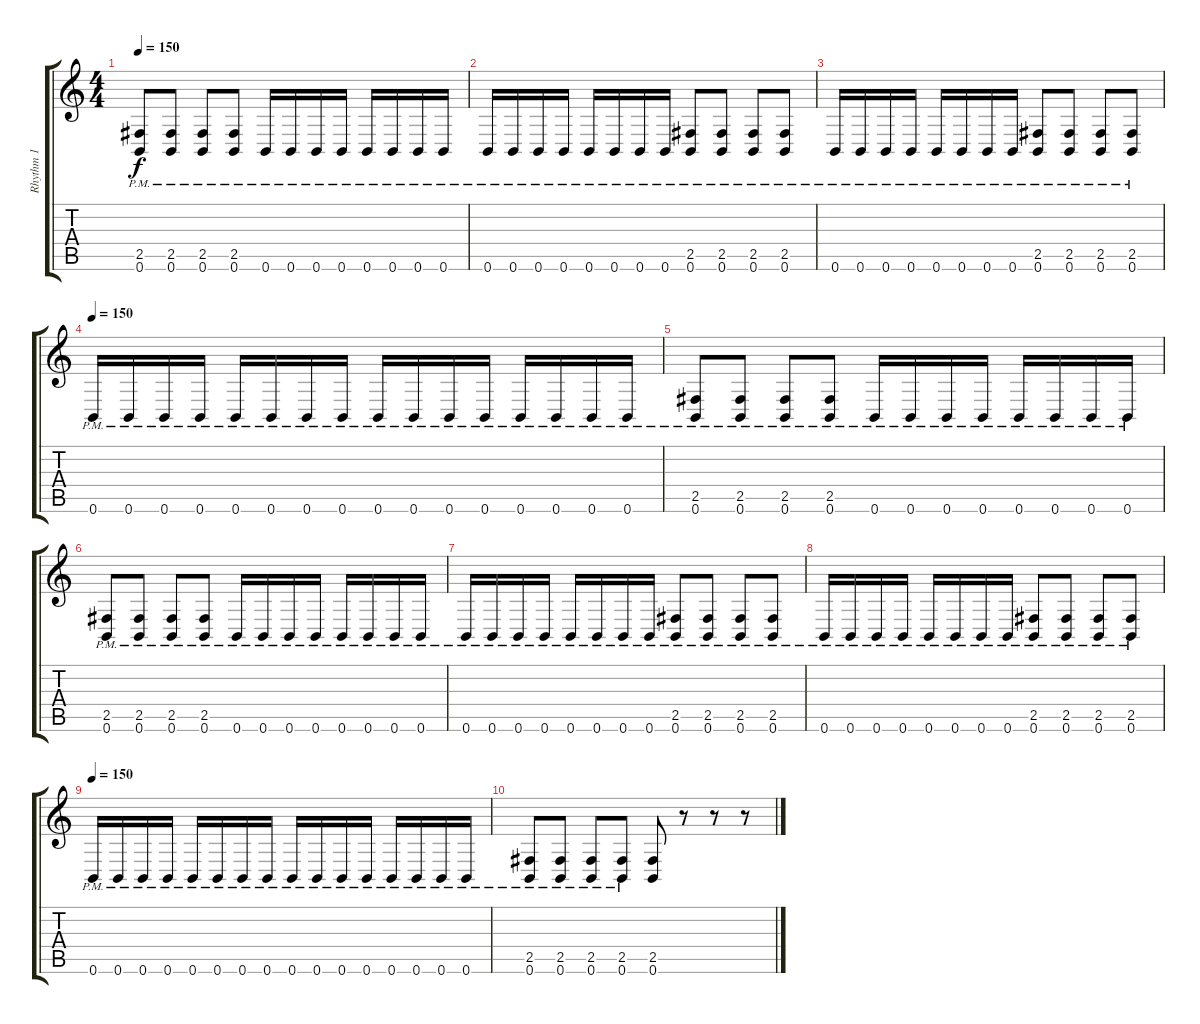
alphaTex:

\track ("Rhythm 1" "Rhythm 1") {instrument distortionguitar}
\staff {score tabs}
\tuning (B3 Gb3 D3 A2 E2 B1) {hide}
\ts (4 4)
\tempo 150
\clef g2
\ks c
(2.5{pm} 0.6{pm}).8{dy f} (2.5{pm} 0.6{pm}).8 (2.5{pm} 0.6{pm}).8 (2.5{pm} 0.6{pm}).8 0.6{pm}.16 0.6{pm}.16 0.6{pm}.16 0.6{pm}.16 0.6{pm}.16 0.6{pm}.16 0.6{pm}.16 0.6{pm}.16 |
0.6{pm}.16 0.6{pm}.16 0.6{pm}.16 0.6{pm}.16 0.6{pm}.16 0.6{pm}.16 0.6{pm}.16 0.6{pm}.16 (2.5{pm} 0.6{pm}).8 (2.5{pm} 0.6{pm}).8 (2.5{pm} 0.6{pm}).8 (2.5{pm} 0.6{pm}).8 |
0.6{pm}.16 0.6{pm}.16 0.6{pm}.16 0.6{pm}.16 0.6{pm}.16 0.6{pm}.16 0.6{pm}.16 0.6{pm}.16 (2.5{pm} 0.6{pm}).8 (2.5{pm} 0.6{pm}).8 (2.5{pm} 0.6{pm}).8 (2.5{pm} 0.6{pm}).8 |
\tempo 150
0.6{pm}.16 0.6{pm}.16 0.6{pm}.16 0.6{pm}.16 0.6{pm}.16 0.6{pm}.16 0.6{pm}.16 0.6{pm}.16 0.6{pm}.16 0.6{pm}.16 0.6{pm}.16 0.6{pm}.16 0.6{pm}.16 0.6{pm}.16 0.6{pm}.16 0.6{pm}.16 |
(2.5{pm} 0.6{pm}).8 (2.5{pm} 0.6{pm}).8 (2.5{pm} 0.6{pm}).8 (2.5{pm} 0.6{pm}).8 0.6{pm}.16 0.6{pm}.16 0.6{pm}.16 0.6{pm}.16 0.6{pm}.16 0.6{pm}.16 0.6{pm}.16 0.6{pm}.16 |
(2.5{pm} 0.6{pm}).8 (2.5{pm} 0.6{pm}).8 (2.5{pm} 0.6{pm}).8 (2.5{pm} 0.6{pm}).8 0.6{pm}.16 0.6{pm}.16 0.6{pm}.16 0.6{pm}.16 0.6{pm}.16 0.6{pm}.16 0.6{pm}.16 0.6{pm}.16 |
0.6{pm}.16 0.6{pm}.16 0.6{pm}.16 0.6{pm}.16 0.6{pm}.16 0.6{pm}.16 0.6{pm}.16 0.6{pm}.16 (2.5{pm} 0.6{pm}).8 (2.5{pm} 0.6{pm}).8 (2.5{pm} 0.6{pm}).8 (2.5{pm} 0.6{pm}).8 |
0.6{pm}.16 0.6{pm}.16 0.6{pm}.16 0.6{pm}.16 0.6{pm}.16 0.6{pm}.16 0.6{pm}.16 0.6{pm}.16 (2.5{pm} 0.6{pm}).8 (2.5{pm} 0.6{pm}).8 (2.5{pm} 0.6{pm}).8 (2.5{pm} 0.6{pm}).8 |
\tempo 150
0.6{pm}.16 0.6{pm}.16 0.6{pm}.16 0.6{pm}.16 0.6{pm}.16 0.6{pm}.16 0.6{pm}.16 0.6{pm}.16 0.6{pm}.16 0.6{pm}.16 0.6{pm}.16 0.6{pm}.16 0.6{pm}.16 0.6{pm}.16 0.6{pm}.16 0.6{pm}.16 |
(2.5{pm} 0.6{pm}).8 (2.5{pm} 0.6{pm}).8 (2.5{pm} 0.6{pm}).8 (2.5{pm} 0.6{pm}).8 (2.5 0.6).8 r.8 r.8 r.8
